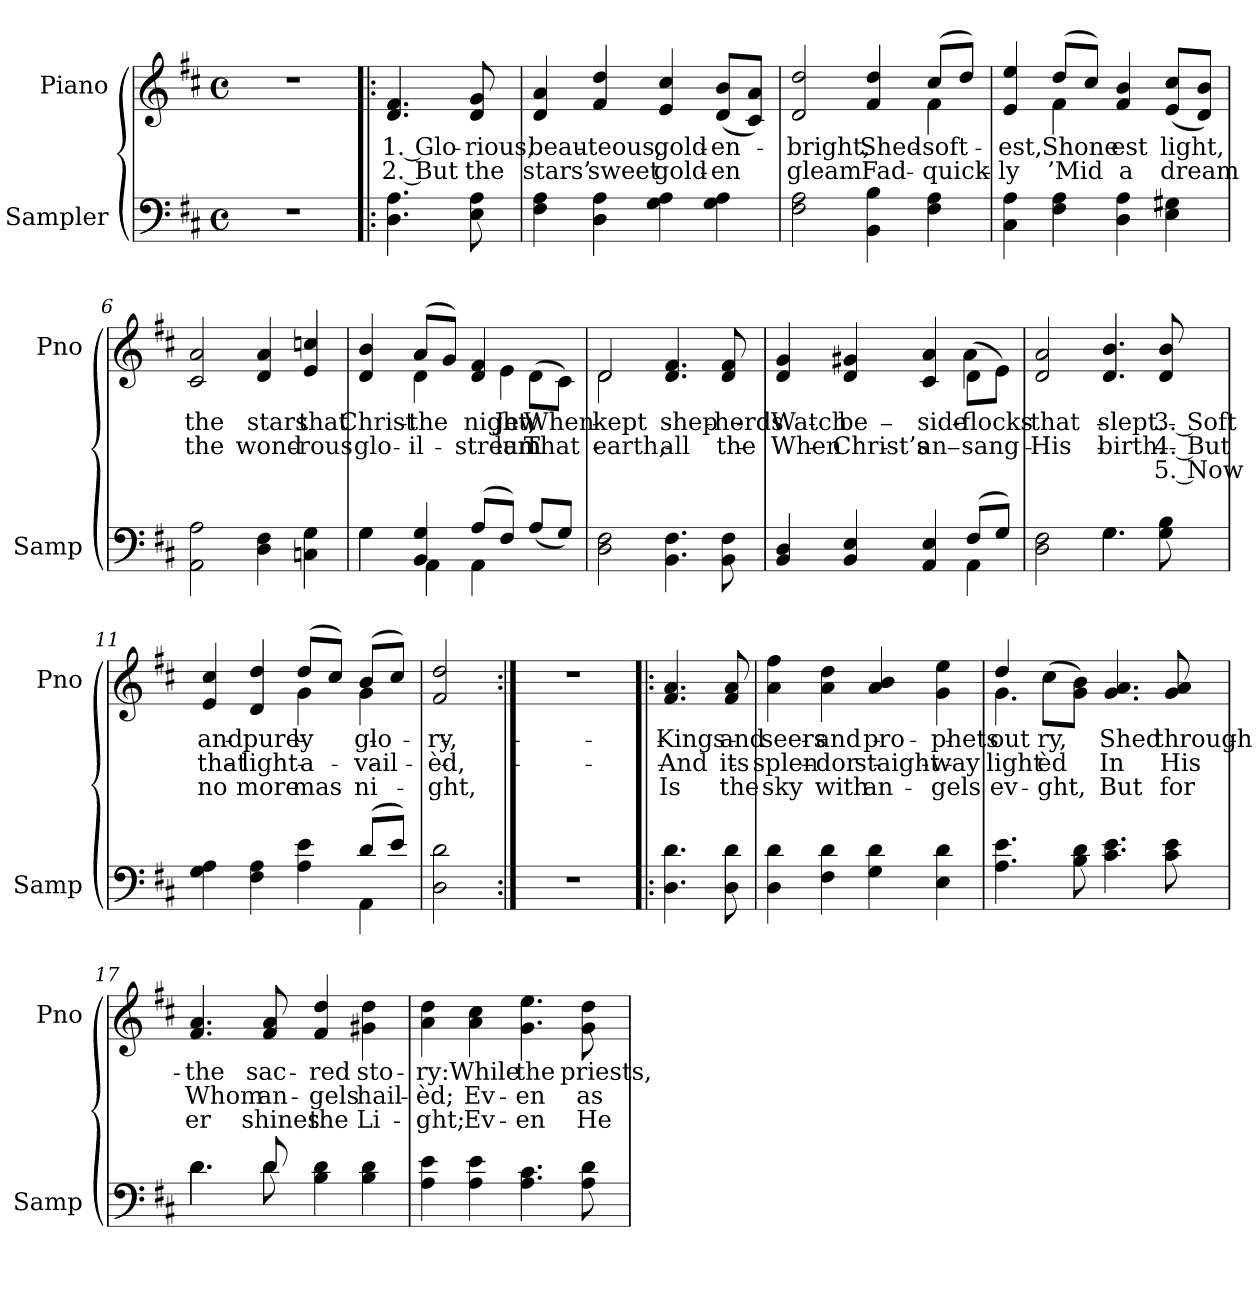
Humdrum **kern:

**kern	**kern	**text	**text	**text
*part2	*part1	*part1	*part1	*part1
*staff2	*staff1	*staff1	*staff1	*staff1
*I"Sampler	*I"Piano	*	*	*
*I'Samp	*I'Pno	*	*	*
*clefF4	*clefG2	*	*	*
*k[f#c#]	*k[f#c#]	*	*	*
*D:	*D:	*	*	*
*M4/4	*M4/4	*	*	*
*met(c)	*met(c)	*	*	*
=1	=1	=1	=1	=1
1r	1r	.	.	.
=2!|:	=2!|:	=2!|:	=2!|:	=2!|:
4.D 4.A	4.d 4.f#	1. Glo-	2. But	.
8E 8A	8d 8g	-rious,	the	.
=3	=3	=3	=3	=3
4F# 4A	4d 4a	beau-	stars’	.
4D 4A	4f# 4dd	-teous,	sweet	.
4G 4A	4e 4cc#	gold-	gold-	.
4G 4A	(8d/ 8b/L	-en-	-en	.
.	8c#/ 8a/J)	.	.	.
=4	=4	=4	=4	=4
*	*^	*	*	*
2F# 2A	2d 2dd	2.ryy	-bright,	gleam	.
4BB 4B	4f# 4dd	.	Shed-	Fad-	.
4F# 4A	(8cc#/L	4f#	soft-	quick-	.
.	8dd/J)	.	.	.	.
=5	=5	=5	=5	=5	=5
4C# 4A	4e 4ee	4ryy	-est,	-ly	.
4F# 4A	(8dd/L	4f#	Shone	’Mid	.
.	8cc#/J)	.	.	.	.
4D 4A	4f# 4b	2ryy	-est	a	.
4E 4G#X	(8e/ 8cc#/L	.	light,	dream	.
.	8d/ 8b/J)	.	.	.	.
*	*v	*v	*	*	*
=6	=6	=6	=6	=6
2AA 2A	2c# 2a	the	the	.
4D 4F#	4d 4a	stars	wond-	.
4Cn 4G	4e 4ccn	that	-rous	.
=7	=7	=7	=7	=7
*^	*^	*	*	*
4G\	4G	4d 4b	4ryy	Christ-	glo-	.
4BB 4G	4AA	(8a/L	4d	the	il-	.
.	.	8g/J)	.	.	.	.
(8A/L	4AA	4d 4f#	8ryy	night,	-stream	.
8F#/J)	.	.	4e	Jew-	-lum-	.
(8A/L	4ryy	(8d\L	.	When	That	.
8G/J)	.	8c#\J)	8ryy	.	.	.
*v	*v	*	*	*	*	*
=8	=8	=8	=8	=8	=8
2D 2F#	2d/	2d	kept	earth,	.
4.BB 4.F#	4.d 4.f#	2ryy	shep-	all	.
8BB 8F#	8d 8f#	.	-herds	the	.
=9	=9	=9	=9	=9	=9
*^	*	*	*	*	*
4BB 4D	2.ryy	4d 4g	2.ryy	Watch	When	.
4BB 4E	.	4d 4g#X	.	be-	Christ’s	.
4AA 4E	.	4c# 4a	.	-side	an-	.
(8F#/L	4AA	(8d\L	4a	flocks	sang	.
8G/J)	.	8e\J)	.	.	.	.
*	*	*v	*v	*	*	*
=10	=10	=10	=10	=10	=10
2D 2F#	2ryy	2d 2a	that	His	.
4.G\	4.G	4.d 4.b	slept.	birth.	.
8G 8B	8ryy	8d 8b	3. Soft	4. But	5. Now
=11	=11	=11	=11	=11	=11
*	*	*^	*	*	*
4G 4A	2.ryy	4e 4cc#	2ryy	and	that	no
4F# 4A	.	4d 4dd	.	pure	light	more
4A 4e	.	(8dd/L	4g	-ly	a-	-mas
.	.	8cc#/J)	.	.	.	.
(8d/L	4AA	(8b/L	4g	glo-	-vail-	ni-
8e/J)	.	8cc#/J)	.	.	.	.
*v	*v	*	*	*	*	*
*	*v	*v	*	*	*
=12	=12	=12	=12	=12
2D 2d	2f# 2dd	-ry,	-èd,	-ght,
=13:|!	=13:|!	=13:|!	=13:|!	=13:|!
1r	1r	.	.	.
=14!|:	=14!|:	=14!|:	=14!|:	=14!|:
4.D 4.d	4.f# 4.a	Kings	And	Is
8D 8d	8f# 8a	and	its	the
=15	=15	=15	=15	=15
4D 4d	4a 4ff#	seers	splen-	sky
4F# 4d	4a 4dd	and	-dor	with
4G 4d	4a 4b	pro-	staight-	an-
4E 4d	4g 4ee	-phets	-way	-gels
=16	=16	=16	=16	=16
*	*^	*	*	*
4.A 4.e	4dd/	4.g	-out	light	ev-
.	(8cc#\L	.	-ry,	-èd	-ght,
8B 8d	8g\ 8b\J)	2ryy	.	.	.
4.c# 4.e	4.g 4.a	.	Shed	In	But
8c# 8e	8g 8a	8ryy	through-	His	for
*	*v	*v	*	*	*
=17	=17	=17	=17	=17
*^	*	*	*	*
4.d\	4.d	4.f# 4.a	the	Whom	-er
8d/	8d	8f# 8a	sac-	an-	shines
4B 4d	2ryy	4f# 4dd	-red	-gels	the
4B 4d	.	4g#X 4dd	sto-	hail-	Li-
*v	*v	*	*	*	*
=18	=18	=18	=18	=18
4A 4e	4a 4dd	-ry:	-èd;	-ght;
4A 4e	4a 4cc#	While	Ev-	Ev-
4.A 4.c#	4.g 4.ee	the	-en	-en
8A 8d	8g 8dd	priests,	as	He
=	=	=	=	=
*-	*-	*-	*-	*-
